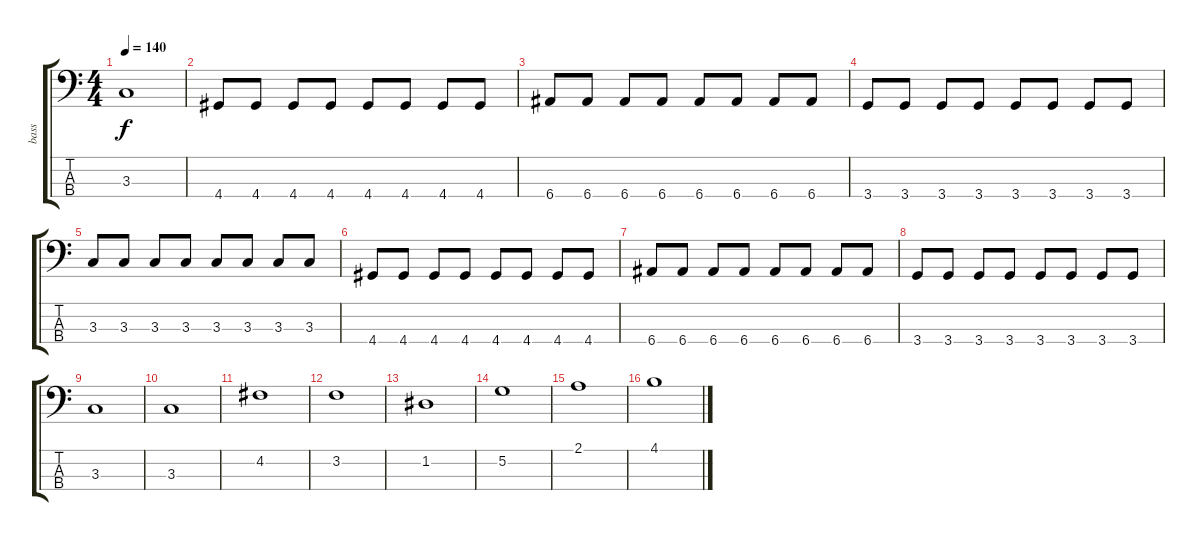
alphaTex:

\track ("bass" "bass") {instrument electricbassfinger}
\staff {score tabs}
\tuning (G2 D2 A1 E1) {hide}
\ts (4 4)
\tempo 140
\clef f4
\ks c
3.3.1{dy f} |
4.4.8 4.4.8 4.4.8 4.4.8 4.4.8 4.4.8 4.4.8 4.4.8 |
6.4.8 6.4.8 6.4.8 6.4.8 6.4.8 6.4.8 6.4.8 6.4.8 |
3.4.8 3.4.8 3.4.8 3.4.8 3.4.8 3.4.8 3.4.8 3.4.8 |
3.3.8 3.3.8 3.3.8 3.3.8 3.3.8 3.3.8 3.3.8 3.3.8 |
4.4.8 4.4.8 4.4.8 4.4.8 4.4.8 4.4.8 4.4.8 4.4.8 |
6.4.8 6.4.8 6.4.8 6.4.8 6.4.8 6.4.8 6.4.8 6.4.8 |
3.4.8 3.4.8 3.4.8 3.4.8 3.4.8 3.4.8 3.4.8 3.4.8 |
3.3.1 |
3.3.1 |
4.2.1 |
3.2.1 |
1.2.1 |
5.2.1 |
2.1.1 |
4.1.1
